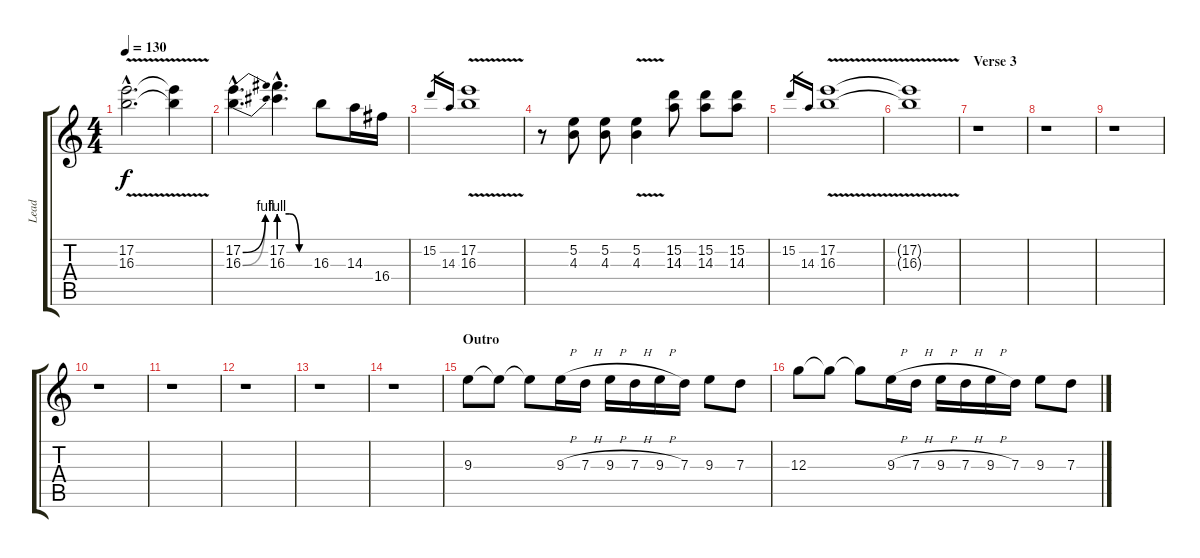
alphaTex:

\track ("Lead" "Lead") {instrument distortionguitar}
\staff {score tabs}
\tuning (E4 B3 G3 D3 A2 E2) {hide}
\ts (4 4)
\tempo 130
\clef g2
\ks c
(17.2{v hac} 16.3{v hac}).2{d dy f} (17.2{t} 16.3{t}).4 |
(17.2{be (bend 0 0 60 4) hac} 16.3{be (bend 0 0 60 4) hac}).4{d} (17.2{be (custom 0 4 20 4 40 0 60 0) hac} 16.3{be (custom 0 4 20 4 40 0 60 0) hac}).4{d} 16.3.8 14.3.16 16.4.16 |
15.2.16{gr} 14.3.16{gr} (17.2{v} 16.3{v}).1 |
r.8 (5.2 4.3).8 (5.2 4.3).8 (5.2{v} 4.3{v}).4 (15.2 14.3).8 (15.2 14.3).8 (15.2 14.3).8 |
15.2.16{gr} 14.3.16{gr} (17.2{v} 16.3{v}).1 |
(17.2{t} 16.3{t}).1 |
\section ("" "Verse 3")
r.1 |
r.1 |
r.1 |
r.1 |
r.1 |
r.1 |
r.1 |
r.1 |
\section ("" "Outro")
9.3.8 9.3{t}.8 9.3{t}.8 9.3{h}.16 7.3{h}.16 9.3{h}.16 7.3{h}.16 9.3{h}.16 7.3.16 9.3.8 7.3.8 |
12.3.8 12.3{t}.8 12.3{t}.8 9.3{h}.16 7.3{h}.16 9.3{h}.16 7.3{h}.16 9.3{h}.16 7.3.16 9.3.8 7.3.8
